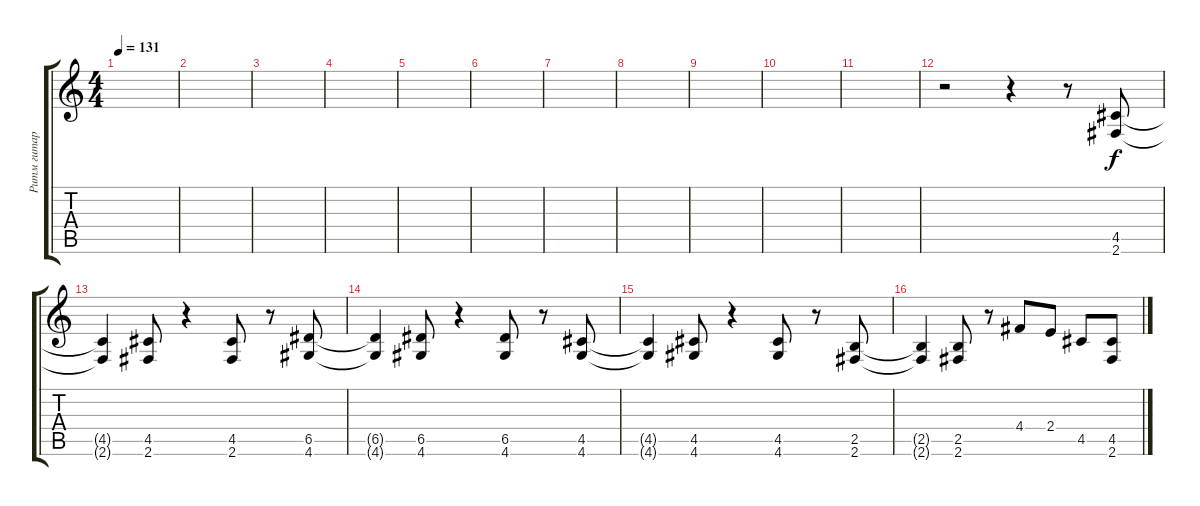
\track ("Ритм гитара - овердрайв" "Ритм гитар") {instrument overdrivenguitar}
\staff {score tabs}
\tuning (E4 B3 G3 D3 A2 E2) {hide}
\ts (4 4)
\tempo 131
\clef g2
\ks c
|
|
|
|
|
|
|
|
|
|
|
r.2 r.4 r.8 (4.5 2.6).8{dy f} |
(4.5{t} 2.6{t}).4 (4.5 2.6).8 r.4 (4.5 2.6).8 r.8 (6.5 4.6).8 |
(6.5{t} 4.6{t}).4 (6.5 4.6).8 r.4 (6.5 4.6).8 r.8 (4.5 4.6).8 |
(4.5{t} 4.6{t}).4 (4.5 4.6).8 r.4 (4.5 4.6).8 r.8 (2.5 2.6).8 |
(2.5{t} 2.6{t}).4 (2.5 2.6).8 r.8 4.4.8 2.4.8 4.5.8 (4.5 2.6).8
